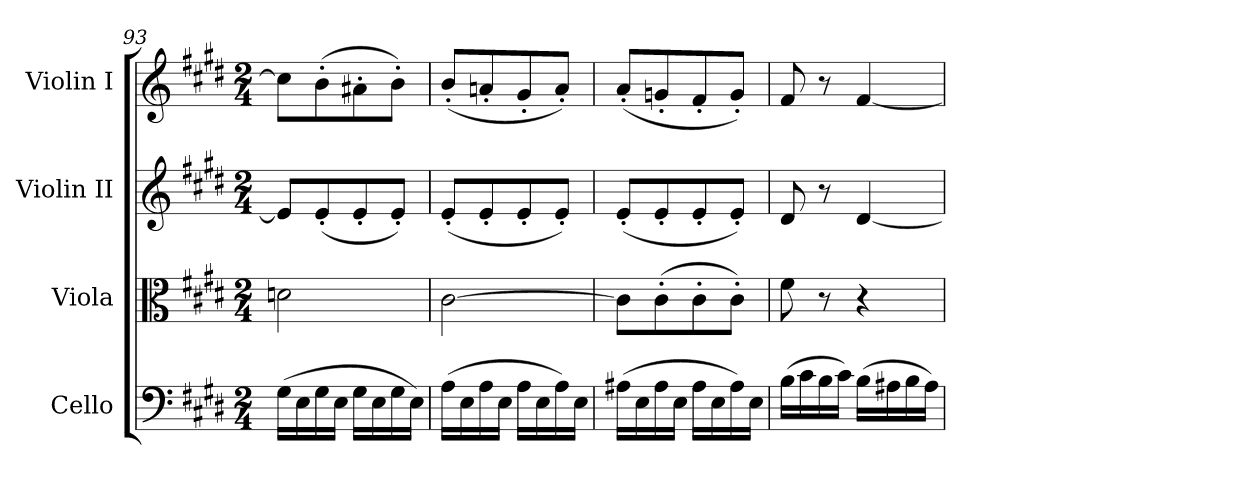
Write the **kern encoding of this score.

**kern	**kern	**kern	**kern
*part4	*part3	*part2	*part1
*staff4	*staff3	*staff2	*staff1
*I"Cello	*I"Viola	*I"Violin II	*I"Violin I
*	*I'Vla	*I'Vln	*I'Vln
*clefF4	*clefC3	*clefG2	*clefG2
*k[f#c#g#d#]	*k[f#c#g#d#]	*k[f#c#g#d#]	*k[f#c#g#d#]
*M2/4	*M2/4	*M2/4	*M2/4
=93	=93	=93	=93
(>16G#\LL	2dn\	8e/L]	8cc#\L]
16E\	.	.	.
16G#\	.	(<8e'/	(>8b'\
16E\JJ	.	.	.
16G#\LL	.	8e'/	8a#X'\
16E\	.	.	.
16G#\	.	8e'/J)	8b'\J)
16E\JJ)	.	.	.
=94	=94	=94	=94
(>16A\LL	[2c#\	(<8e'/L	(<8b'/L
16E\	.	.	.
16A\	.	8e'/	8an'/
16E\JJ	.	.	.
16A\LL	.	8e'/	8g#'/
16E\	.	.	.
16A\)	.	8e'/J)	8a'/J)
16E\JJ	.	.	.
=95	=95	=95	=95
(>16A#X\LL	8c#\L]	(<8e'/L	(<8a'/L
16E\	.	.	.
16A#\	(>8c#'\	8e'/	8gn'/
16E\JJ	.	.	.
16A#\LL	8c#'\	8e'/	8f#'/
16E\	.	.	.
16A#\)	8c#'\J)	8e'/J)	8g'/J)
16E\JJ	.	.	.
=96	=96	=96	=96
(>16B\LL	8f#\	8d#/	8f#/
16c#\	.	.	.
16B\	8r	8r	8r
16c#\JJ)	.	.	.
(>16B\LL	4r	[4d#/	[4f#/
16A#X\	.	.	.
16B\	.	.	.
16A#\JJ)	.	.	.
=	=	=	=
*-	*-	*-	*-
